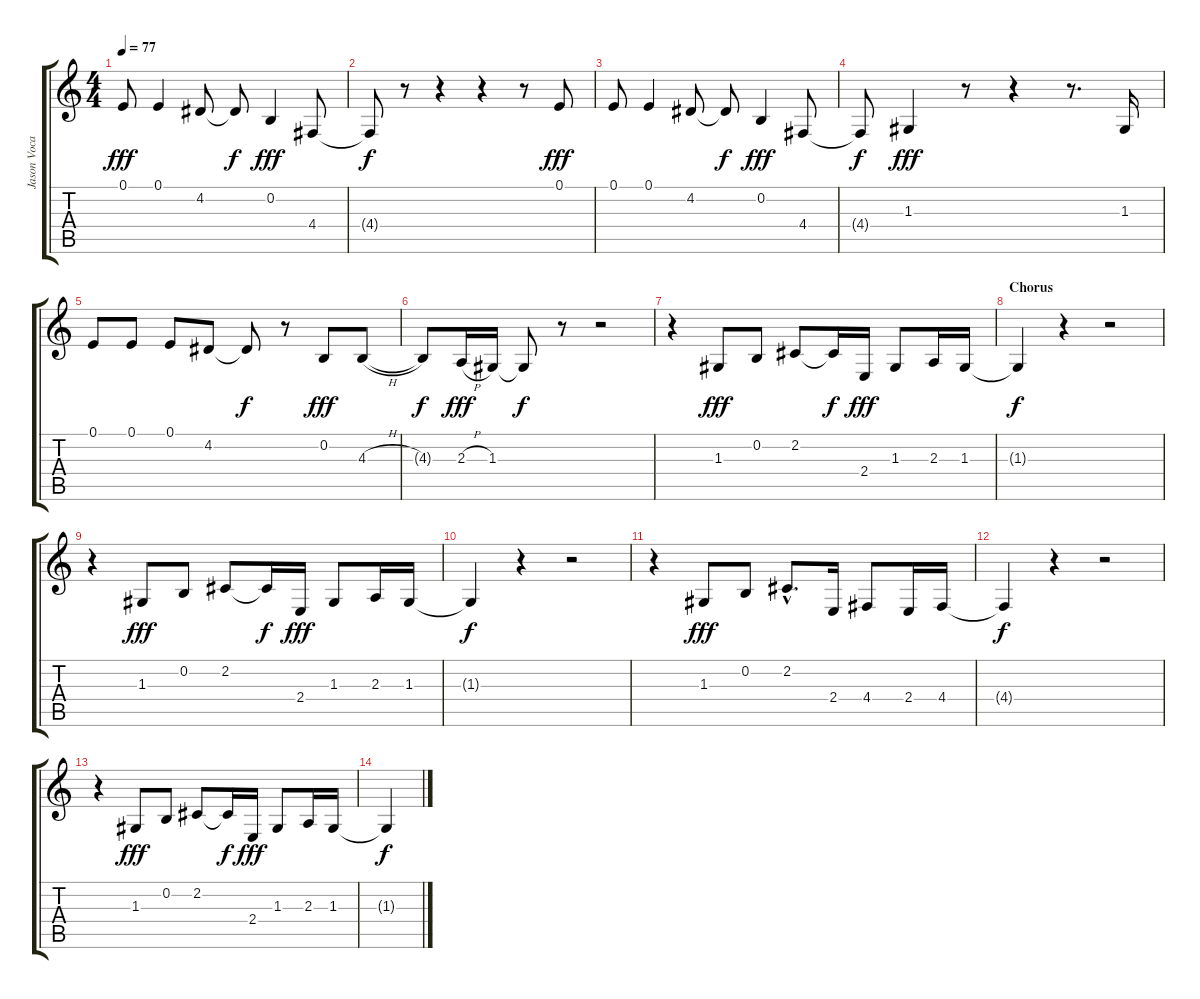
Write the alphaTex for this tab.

\track ("Jason Vocals" "Jason Voca") {instrument trumpet}
\staff {score tabs}
\tuning (E4 B3 G3 D3 A2 E2) {hide}
\ts (4 4)
\tempo 77
\clef g2
\ks c
0.1.8{dy fff} 0.1.4 4.2.8 4.2{t}.8{dy f} 0.2.4{dy fff} 4.4.8 |
4.4{t}.8{dy f} r.8 r.4 r.4 r.8 0.1.8{dy fff} |
0.1.8 0.1.4 4.2.8 4.2{t}.8{dy f} 0.2.4{dy fff} 4.4.8 |
4.4{t}.8{dy f} 1.3.4{dy fff} r.8 r.4 r.8{d} 1.3.16 |
0.1.8 0.1.8 0.1.8 4.2.8 4.2{t}.8{dy f} r.8 0.2.8{dy fff} 4.3{h}.8 |
4.3{t}.8{dy f} 2.3{h}.16{dy fff} 1.3.16 1.3{t}.8{dy f} r.8 r.2 |
r.4 1.3.8{dy fff} 0.2.8 2.2.8 2.2{t}.16{dy f} 2.4.16{dy fff} 1.3.8 2.3.16 1.3.16 |
\section ("" "Chorus")
1.3{t}.4{dy f} r.4 r.2 |
r.4 1.3.8{dy fff} 0.2.8 2.2.8 2.2{t}.16{dy f} 2.4.16{dy fff} 1.3.8 2.3.16 1.3.16 |
1.3{t}.4{dy f} r.4 r.2 |
r.4 1.3.8{dy fff} 0.2.8 2.2{hac}.8{d} 2.4.16 4.4.8 2.4.16 4.4.16 |
4.4{t}.4{dy f} r.4 r.2 |
r.4 1.3.8{dy fff} 0.2.8 2.2.8 2.2{t}.16{dy f} 2.4.16{dy fff} 1.3.8 2.3.16 1.3.16 |
1.3{t}.4{dy f}
